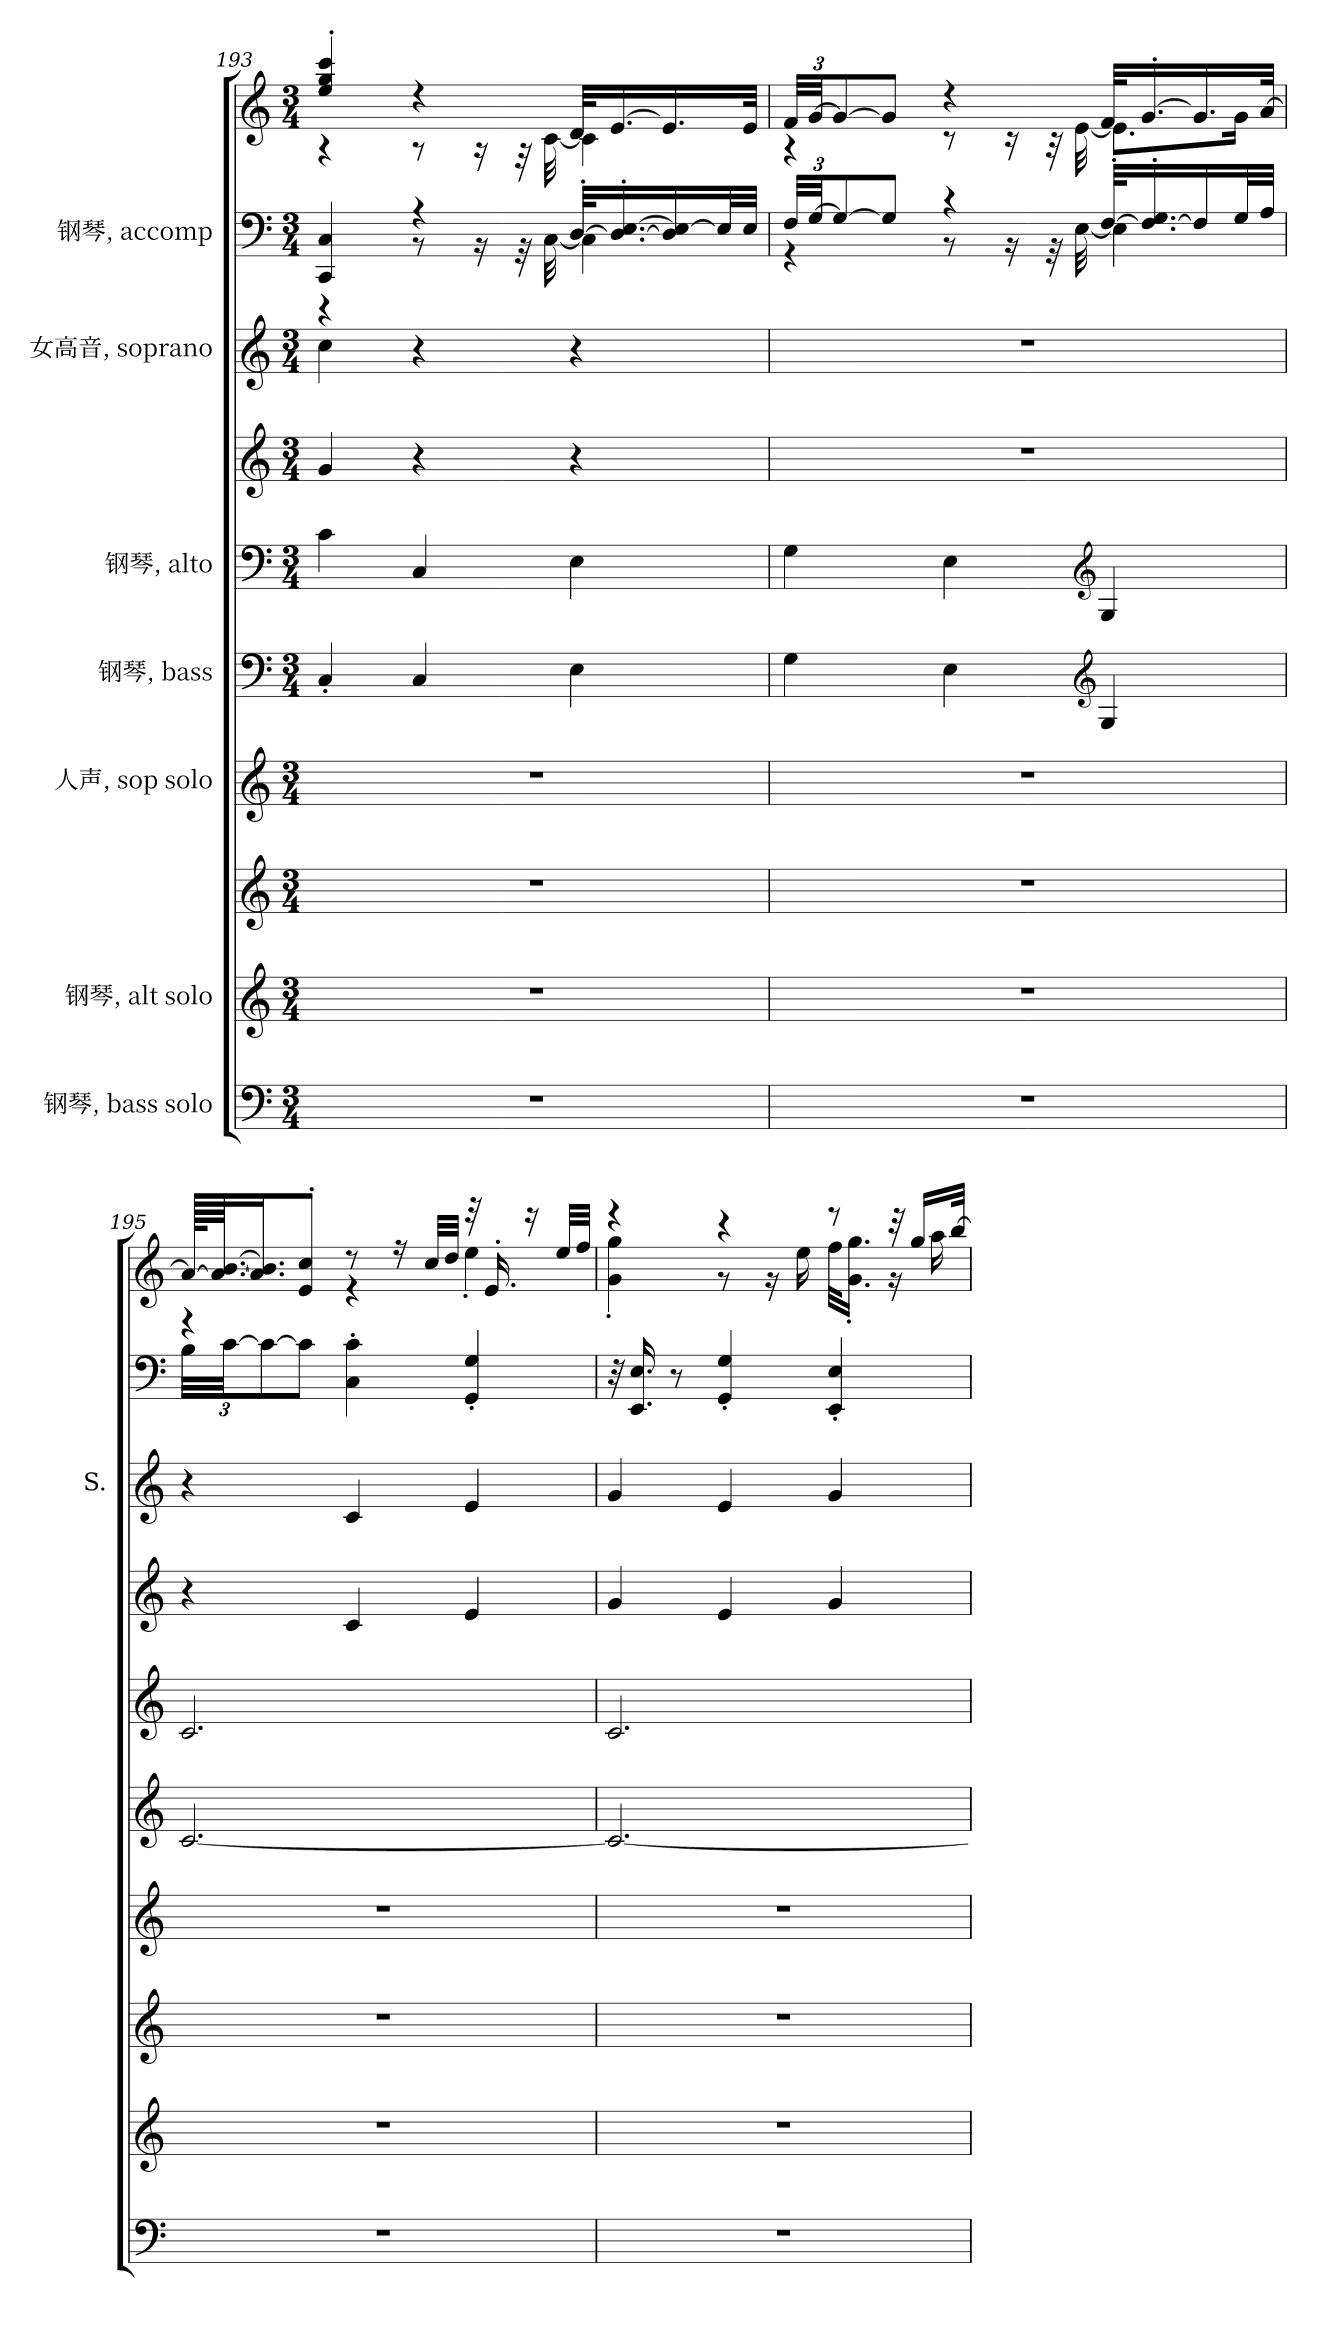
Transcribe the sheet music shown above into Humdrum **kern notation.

**kern	**kern	**kern	**kern	**kern	**kern	**kern	**kern	**kern	**kern
*part7	*part6	*part6	*part5	*part4	*part3	*part3	*part2	*part1	*part1
*staff10	*staff9	*staff8	*staff7	*staff6	*staff5	*staff4	*staff3	*staff2	*staff1
*I"钢琴, bass solo	*I"钢琴, alt solo	*	*I"人声, sop solo	*I"钢琴, bass	*I"钢琴, alto	*	*I"女高音, soprano	*I"钢琴, accomp	*
*	*	*	*	*	*	*	*I'S.	*	*
*clefF4	*clefG2	*clefG2	*clefG2	*clefF4	*clefF4	*clefG2	*clefG2	*clefF4	*clefG2
*k[]	*k[]	*k[]	*k[]	*k[]	*k[]	*k[]	*k[]	*k[]	*k[]
*M3/4	*M3/4	*M3/4	*M3/4	*M3/4	*M3/4	*M3/4	*M3/4	*M3/4	*M3/4
=193	=193	=193	=193	=193	=193	=193	=193	=193	=193
*	*	*	*	*	*	*	*	*^	*^
2.r	2.r	2.r	2.r	4C'/	4c\	4g/	4cc\	4CC/ 4C/	4r	4ee/' 4gg/' 4ccc/'	4r
.	.	.	.	4C/	4C/	4r	4r	4r	8r	4r	8r
.	.	.	.	.	.	.	.	.	16r	.	16r
.	.	.	.	.	.	.	.	.	32r	.	32r
.	.	.	.	.	.	.	.	.	[32C\	.	[32c\
.	.	.	.	4E\	4E\	4r	4r	[32D'/KLL	4C\]	32d/KLL	4c\]
.	.	.	.	.	.	.	.	16.D/_' [16.E/'	.	[16.e/	.
.	.	.	.	.	.	.	.	16D/] 16E/_	.	16.e/]	.
.	.	.	.	.	.	.	.	32E/L]	.	.	.
.	.	.	.	.	.	.	.	32E/JJJ	.	32e/JJk	.
!!LO:PB:g=z	!!
=194	=194	=194	=194	=194	=194	=194	=194	=194	=194	=194	=194
*	*	*	*	*	*	*	*	*Xbrackettup	*	*Xbrackettup	*
2.r	2.r	2.r	2.r	4G\	4G\	2.r	2.r	48F/LLL	4r	48f/LLL	4r
.	.	.	.	.	.	.	.	[48G/JJ	.	[48g/JJ	.
.	.	.	.	.	.	.	.	12G/_	.	12g/_	.
.	.	.	.	.	.	.	.	8G/J]	.	8g/J]	.
.	.	.	.	4E\	4E\	.	.	4r	8r	4r	8r
.	.	.	.	.	.	.	.	.	16r	.	16r
.	.	.	.	.	.	.	.	.	32r	.	32r
.	.	.	.	.	.	.	.	.	[32E\	.	[32e\
*	*	*	*	*clefG2	*clefG2	*	*	*	*	*	*
.	.	.	.	4G/	4G/	.	.	[32F'/KLL	4E\]	32f/KLL	8.e\L]
.	.	.	.	.	.	.	.	16.F/_' 16.G/'	.	[16.g'/	.
.	.	.	.	.	.	.	.	16F/]	.	16.g/]	.
.	.	.	.	.	.	.	.	32G/L	.	.	16g\Jk
.	.	.	.	.	.	.	.	32A/JJJ	.	[32a/JJk	.
*	*	*	*	*	*	*	*	*v	*v	*	*
=195	=195	=195	=195	=195	=195	=195	=195	=195	=195	=195
2.r	2.r	2.r	2.r	[2.c/	2.c/	4r	4r	48B\LLL	128a/KLLLL_	4r
.	.	.	.	.	.	.	.	.	64.a/_ [64.b/JJ	.
.	.	.	.	.	.	.	.	[48c\JJ	.	.
.	.	.	.	.	.	.	.	.	16.a/] 16.b/]J	.
.	.	.	.	.	.	.	.	12c\_	.	.
.	.	.	.	.	.	.	.	8c\J]	8e/' 8cc/'J	.
.	.	.	.	.	.	4c/	4c/	4C\' 4c\'	8r	4r
.	.	.	.	.	.	.	.	.	16r	.
.	.	.	.	.	.	.	.	.	32cc/LLL	.
.	.	.	.	.	.	.	.	.	32dd/JJJ	.
.	.	.	.	.	.	4e/	4e/	4GG/' 4G/'	32r	4ee'\
.	.	.	.	.	.	.	.	.	16.e'/	.
.	.	.	.	.	.	.	.	.	16r	.
.	.	.	.	.	.	.	.	.	32ee/LLL	.
.	.	.	.	.	.	.	.	.	32ff/JJJ	.
!!LO:PB:g=z	!!
=196	=196	=196	=196	=196	=196	=196	=196	=196	=196	=196
2.r	2.r	2.r	2.r	2.c/_	2.c/	4g/	4g/	32r	4r	4g\' 4gg\'
.	.	.	.	.	.	.	.	16.EE/ 16.E/	.	.
.	.	.	.	.	.	.	.	8r	.	.
.	.	.	.	.	.	4e/	4e/	4GG/' 4G/'	4r	8r
.	.	.	.	.	.	.	.	.	.	16r
.	.	.	.	.	.	.	.	.	.	16ee\
.	.	.	.	.	.	4g/	4g/	4EE/' 4E/'	8r	32ff\KLL
.	.	.	.	.	.	.	.	.	.	16.g\' 16.gg\'JJ
.	.	.	.	.	.	.	.	.	32r	16r
.	.	.	.	.	.	.	.	.	16gg/LL	.
.	.	.	.	.	.	.	.	.	.	16aa\
.	.	.	.	.	.	.	.	.	[32bb/JJk	.
*	*	*	*	*	*	*	*	*	*v	*v
=	=	=	=	=	=	=	=	=	=
*-	*-	*-	*-	*-	*-	*-	*-	*-	*-
